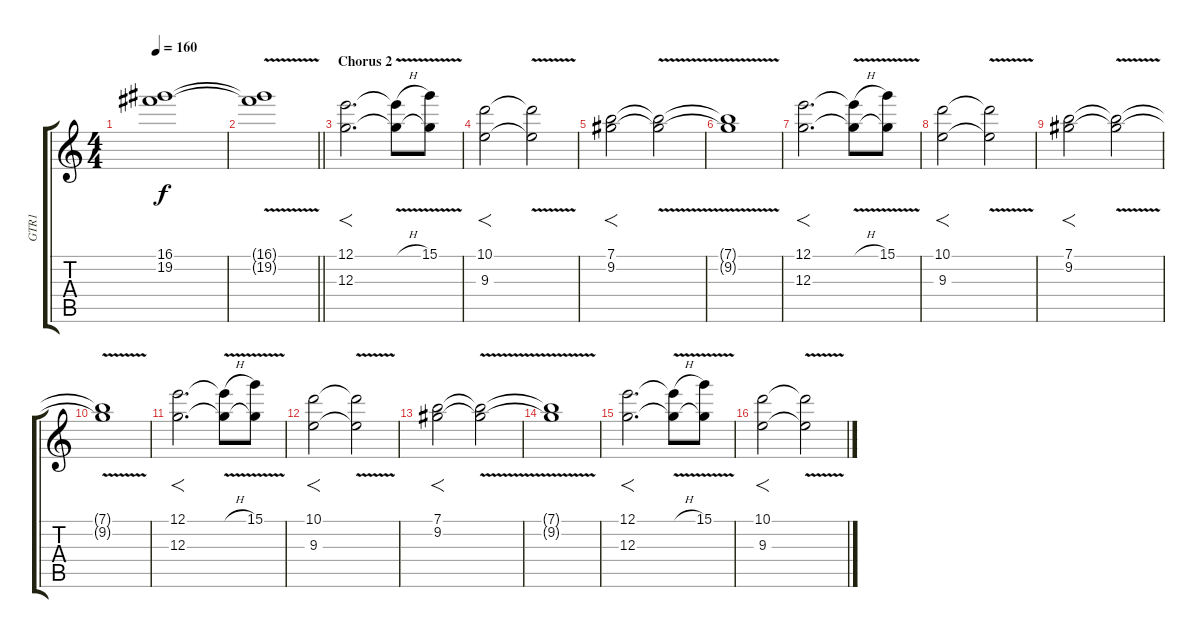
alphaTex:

\track ("GTR1" "GTR1") {instrument distortionguitar}
\staff {score tabs}
\tuning (E4 B3 G3 D3 A2 E2) {hide}
\ts (4 4)
\tempo 160
\clef g2
\ks c
(16.1 19.2{t}).1{dy f} |
\barLineRight lightlight
(16.1{v t} 19.2{v t}).1 |
\section ("" "Chorus 2")
(12.1 12.3).2{f d} (12.1{v h t} 12.3{v t}).8 (15.1 12.3{t}).8 |
(10.1 9.3).2{f} (10.1{v t} 9.3{v t}).2 |
(7.1 9.2).2{f} (7.1{v t} 9.2{v t}).2 |
(7.1{v t} 9.2{v t}).1 |
(12.1 12.3).2{f d} (12.1{v h t} 12.3{v t}).8 (15.1 12.3{t}).8 |
(10.1 9.3).2{f} (10.1{v t} 9.3{v t}).2 |
(7.1 9.2).2{f} (7.1{v t} 9.2{v t}).2 |
(7.1{v t} 9.2{v t}).1 |
(12.1 12.3).2{f d} (12.1{v h t} 12.3{v t}).8 (15.1 12.3{t}).8 |
(10.1 9.3).2{f} (10.1{v t} 9.3{v t}).2 |
(7.1 9.2).2{f} (7.1{v t} 9.2{v t}).2 |
(7.1{v t} 9.2{v t}).1 |
(12.1 12.3).2{f d} (12.1{v h t} 12.3{v t}).8 (15.1 12.3{t}).8 |
(10.1 9.3).2{f} (10.1{v t} 9.3{v t}).2
